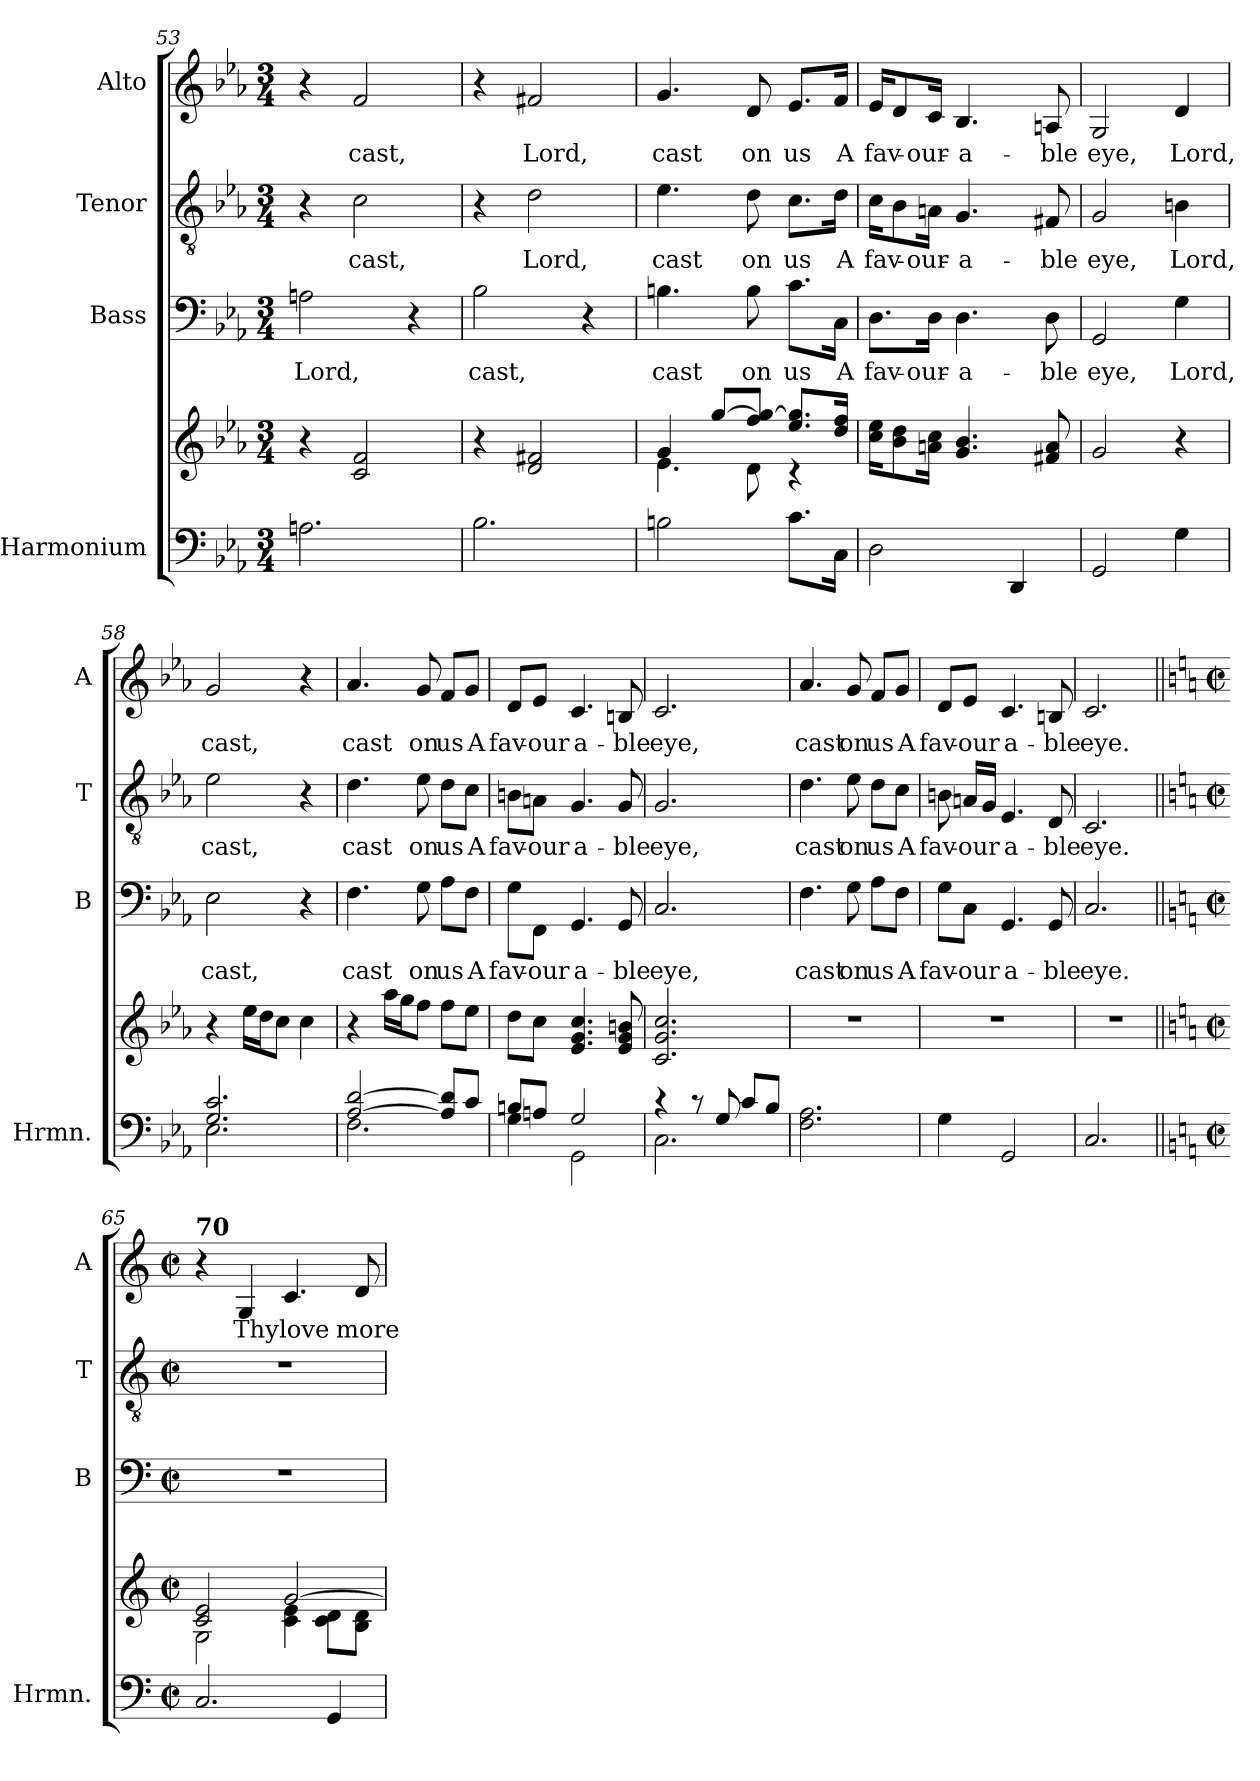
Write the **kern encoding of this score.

**kern	**kern	**kern	**text	**kern	**text	**kern	**text
*part4	*part4	*part3	*part3	*part2	*part2	*part1	*part1
*staff5	*staff4	*staff3	*staff3	*staff2	*staff2	*staff1	*staff1
*I"Harmonium	*	*I"Bass	*	*I"Tenor	*	*I"Alto	*
*I'Hrmn.	*	*I'B	*	*I'T	*	*I'A	*
!!LO:LB:g=z
*clefF4	*clefG2	*clefF4	*	*clefGv2	*	*clefG2	*
*k[b-e-a-]	*k[b-e-a-]	*k[b-e-a-]	*	*k[b-e-a-]	*	*k[b-e-a-]	*
*E-:	*E-:	*E-:	*	*E-:	*	*E-:	*
*M3/4	*M3/4	*M3/4	*	*M3/4	*	*M3/4	*
=53	=53	=53	=53	=53	=53	=53	=53
!	!	!	!LO:LY:b	!	!	!	!
2.An\	4r	2An\	Lord,	4r	.	4r	.
!	!	!	!	!	!LO:LY:b	!	!LO:LY:b
.	2c!/ 2f!/	.	.	2c\	cast,	2f/	cast,
.	.	4r	.	.	.	.	.
=54	=54	=54	=54	=54	=54	=54	=54
!	!	!	!LO:LY:b	!	!	!	!
2.B-\	4r	2B-\	cast,	4r	.	4r	.
!	!	!	!	!	!LO:LY:b	!	!LO:LY:b
.	2d!/ 2f#X!/	.	.	2d\	Lord,	2f#X/	Lord,
.	.	4r	.	.	.	.	.
=55	=55	=55	=55	=55	=55	=55	=55
*	*^	*	*	*	*	*	*
!	!	!	!	!LO:LY:b	!	!LO:LY:b	!	!LO:LY:b
2Bn\	4g!/	4.e-!\	4.Bn\	cast	4.e-\	cast	4.g/	cast
.	[8gg!/L	.	.	.	.	.	.	.
!	!	!	!	!LO:LY:b	!	!LO:LY:b	!	!LO:LY:b
.	8ff!/ 8gg!/_J	8d!\	8B\	on	8d\	on	8d/	on
!	!	!	!	!LO:LY:b	!	!LO:LY:b	!	!LO:LY:b
8.c\L	8.ee-!/ 8.gg!/]L	4rc	8.c\L	us	8.c\L	us	8.e-/L	us
!	!	!	!	!LO:LY:b	!	!LO:LY:b	!	!LO:LY:b
16C\Jk	16dd!/ 16ff!/Jk	.	16C\Jk	A	16d\Jk	A	16f/Jk	A
*	*v	*v	*	*	*	*	*	*
=56	=56	=56	=56	=56	=56	=56	=56
!	!	!	!LO:LY:b	!	!LO:LY:b	!	!LO:LY:b
2D\	16cc!\ 16ee-!\KL	8.D\L	fav-	16c\KL	fav-	16e-/KL	fav-
.	8b-!\ 8dd!\	.	.	8B-\	.	8d/	.
!	!	!	!LO:LY:b	!	!LO:LY:b	!	!LO:LY:b
.	16an!\ 16cc!\Jk	16D\Jk	-our-	16An\Jk	-our-	16c/Jk	-our-
!	!	!	!LO:LY:b	!	!LO:LY:b	!	!LO:LY:b
.	4.g!/ 4.b-!/	4.D\	-a-	4.G/	-a-	4.B-/	-a-
4DD/	.	.	.	.	.	.	.
!	!	!	!LO:LY:b	!	!LO:LY:b	!	!LO:LY:b
.	8f#X!/ 8a!/	8D\	-ble	8F#X/	-ble	8An/	-ble
=57	=57	=57	=57	=57	=57	=57	=57
!	!	!	!LO:LY:b	!	!LO:LY:b	!	!LO:LY:b
2GG/	2g!/	2GG/	eye,	2G/	eye,	2G/	eye,
!	!	!	!LO:LY:b	!	!LO:LY:b	!	!LO:LY:b
4G\	4r	4G\	Lord,	4Bn\	Lord,	4d/	Lord,
=58	=58	=58	=58	=58	=58	=58	=58
*^	*	*	*	*	*	*	*
!	!	!	!	!LO:LY:b	!	!LO:LY:b	!	!LO:LY:b
2.G/ 2.c/	2.E-\	4r	2E-\	cast,	2e-\	cast,	2g/	cast,
.	.	16ee-!\LL	.	.	.	.	.	.
.	.	16dd!\J	.	.	.	.	.	.
.	.	8cc!\J	.	.	.	.	.	.
.	.	4cc!\	4r	.	4r	.	4r	.
!!LO:PB:g=z
=59	=59	=59	=59	=59	=59	=59	=59	=59
!	!	!	!	!LO:LY:b	!	!LO:LY:b	!	!LO:LY:b
[2A-/ [2d/	2.F\	4r	4.F\	cast	4.d\	cast	4.a-/	cast
.	.	16aa-!\LL	.	.	.	.	.	.
.	.	16gg!\J	.	.	.	.	.	.
!	!	!	!	!LO:LY:b	!	!LO:LY:b	!	!LO:LY:b
.	.	8ff!\J	8G\	on	8e-\	on	8g/	on
!	!	!	!	!LO:LY:b	!	!LO:LY:b	!	!LO:LY:b
8A-/] 8d/]L	.	8ff!\L	8A-\L	us	8d\L	us	8f/L	us
!	!	!	!	!LO:LY:b	!	!LO:LY:b	!	!LO:LY:b
8c/J	.	8ee-!\J	8F\J	A	8c\J	A	8g/J	A
=60	=60	=60	=60	=60	=60	=60	=60	=60
!	!	!	!	!LO:LY:b	!	!LO:LY:b	!	!LO:LY:b
8Bn/L	4G\	8dd!\L	8G\L	fav-	8Bn\L	fav-	8d/L	fav-
!	!	!	!	!LO:LY:b	!	!LO:LY:b	!	!LO:LY:b
8An/J	.	8cc!\J	8FF\J	-our-	8An\J	-our-	8e-/J	-our-
!	!	!	!	!LO:LY:b	!	!LO:LY:b	!	!LO:LY:b
2G/	2GG\	4.e-!/ 4.g!/ 4.cc!/	4.GG/	-a-	4.G/	-a-	4.c/	-a-
!	!	!	!	!LO:LY:b	!	!LO:LY:b	!	!LO:LY:b
.	.	8e-!/ 8g!/ 8bn!/	8GG/	-ble	8G/	-ble	8Bn/	-ble
=61	=61	=61	=61	=61	=61	=61	=61	=61
!	!	!	!	!LO:LY:b	!	!LO:LY:b	!	!LO:LY:b
4rc	2.C\	2.c!/ 2.g!/ 2.cc!/	2.C/	eye,	2.G/	eye,	2.c/	eye,
8rc	.	.	.	.	.	.	.	.
8G/	.	.	.	.	.	.	.	.
8c/L	.	.	.	.	.	.	.	.
8B-/J	.	.	.	.	.	.	.	.
*v	*v	*	*	*	*	*	*	*
=62	=62	=62	=62	=62	=62	=62	=62
!	!	!	!LO:LY:b	!	!LO:LY:b	!	!LO:LY:b
2.F\ 2.A-\	2.r	4.F\	cast	4.d\	cast	4.a-/	cast
!	!	!	!LO:LY:b	!	!LO:LY:b	!	!LO:LY:b
.	.	8G\	on	8e-\	on	8g/	on
!	!	!	!LO:LY:b	!	!LO:LY:b	!	!LO:LY:b
.	.	8A-\L	us	8d\L	us	8f/L	us
!	!	!	!LO:LY:b	!	!LO:LY:b	!	!LO:LY:b
.	.	8F\J	A	8c\J	A	8g/J	A
=63	=63	=63	=63	=63	=63	=63	=63
!	!	!	!LO:LY:b	!	!LO:LY:b	!	!LO:LY:b
4G\	2.r	8G\L	fav-	8Bn\	fav-	8d/L	fav-
!	!	!	!LO:LY:b	!	!LO:LY:b	!	!LO:LY:b
.	.	8C\J	-our-	16An/LL	-our-	8e-/J	-our-
.	.	.	.	16G/JJ	.	.	.
!	!	!	!LO:LY:b	!	!LO:LY:b	!	!LO:LY:b
2GG/	.	4.GG/	-a-	4.E-/	-a-	4.c/	-a-
!	!	!	!LO:LY:b	!	!LO:LY:b	!	!LO:LY:b
.	.	8GG/	-ble	8D/	-ble	8Bn/	-ble
=64	=64	=64	=64	=64	=64	=64	=64
!	!	!	!LO:LY:b	!	!LO:LY:b	!	!LO:LY:b
2.C/	2.r	2.C/	eye.	2.C/	eye.	2.c/	eye.
!!LO:PB:g=z
=65||	=65||	=65||	=65||	=65||	=65||	=65||	=65||
*k[]	*k[]	*k[]	*	*k[]	*	*k[]	*
*C:	*C:	*C:	*	*C:	*	*C:	*
*M2/2	*M2/2	*M2/2	*	*M2/2	*	*M2/2	*
*met(c|)	*met(c|)	*met(c|)	*	*met(c|)	*	*met(c|)	*
*	*^	*	*	*	*	*	*
!	!	!	!	!	!	!	!LO:TX:a:B:t=70	!
2.C/	2c!/ 2e!/	2G!\	1r	.	1r	.	4r	.
!	!	!	!	!	!	!	!	!LO:LY:b
.	.	.	.	.	.	.	4G/	Thy
!	!	!	!	!	!	!	!	!LO:LY:b
.	[2g!/	4c!\ 4e!\	.	.	.	.	4.c/	love
4GG/	.	8c!\ 8d!\L	.	.	.	.	.	.
!	!	!	!	!	!	!	!	!LO:LY:b
.	.	8B!\ 8d!\J	.	.	.	.	8d/	more
*	*v	*v	*	*	*	*	*	*
=	=	=	=	=	=	=	=
*-	*-	*-	*-	*-	*-	*-	*-
